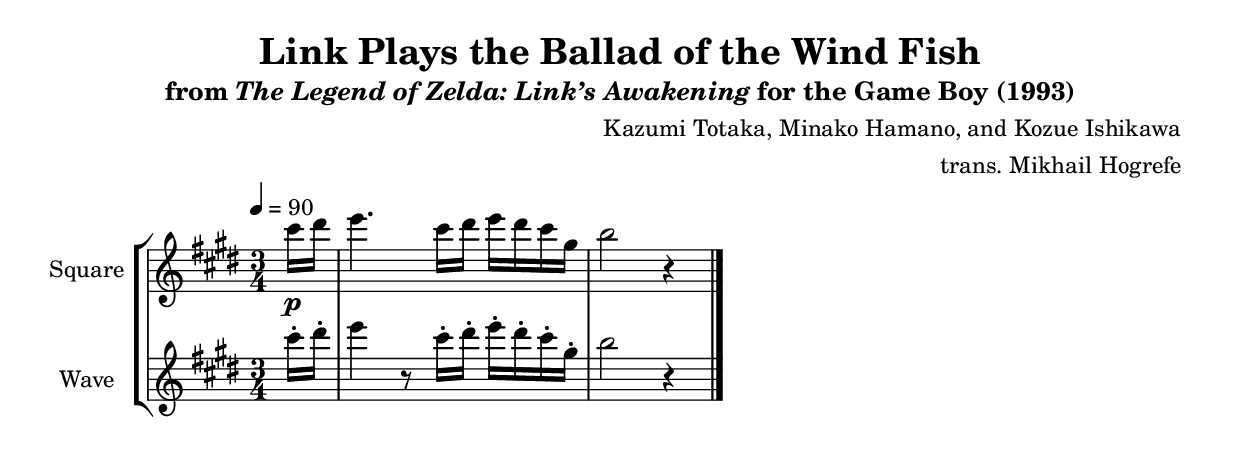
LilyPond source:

\version "2.22.0"

smaller = {
    \set fontSize = #-3
    \override Stem #'length-fraction = #0.56
    \override Beam #'thickness = #0.2688
    \override Beam #'length-fraction = #0.56
}

\book {
    \header {
        title = "Link Plays the Ballad of the Wind Fish"
        subtitle = \markup { "from" {\italic "The Legend of Zelda: Link’s Awakening"} "for the Game Boy (1993)" }
        composer = "Kazumi Totaka, Minako Hamano, and Kozue Ishikawa"
        arranger = "trans. Mikhail Hogrefe"
    }

    \score {
        {
            \new StaffGroup <<
                \new Staff \relative c''' {
                    \set Staff.instrumentName = "Square"
                    \set Staff.shortInstrumentName = "S."
\key cis \minor
\time 3/4
\tempo 4=90
\partial 8 cis16\p dis |
e4. cis16 dis e dis cis gis |
b2 r4 |
\bar "|."
                }

                \new Staff \relative c''' {
                    \set Staff.instrumentName = "Wave"
                    \set Staff.shortInstrumentName = "W."
\key cis \minor
cis16-. dis-. |
e4 r8 cis16-. dis-. e-. dis-. cis-. gis-. |
b2 r4 |
                }
            >>
        }
        \midi {}
        \layout {
            \context {
                \Staff
                \RemoveEmptyStaves
            }
            \context {
                \DrumStaff
                \RemoveEmptyStaves
            }
        }
    }
}
